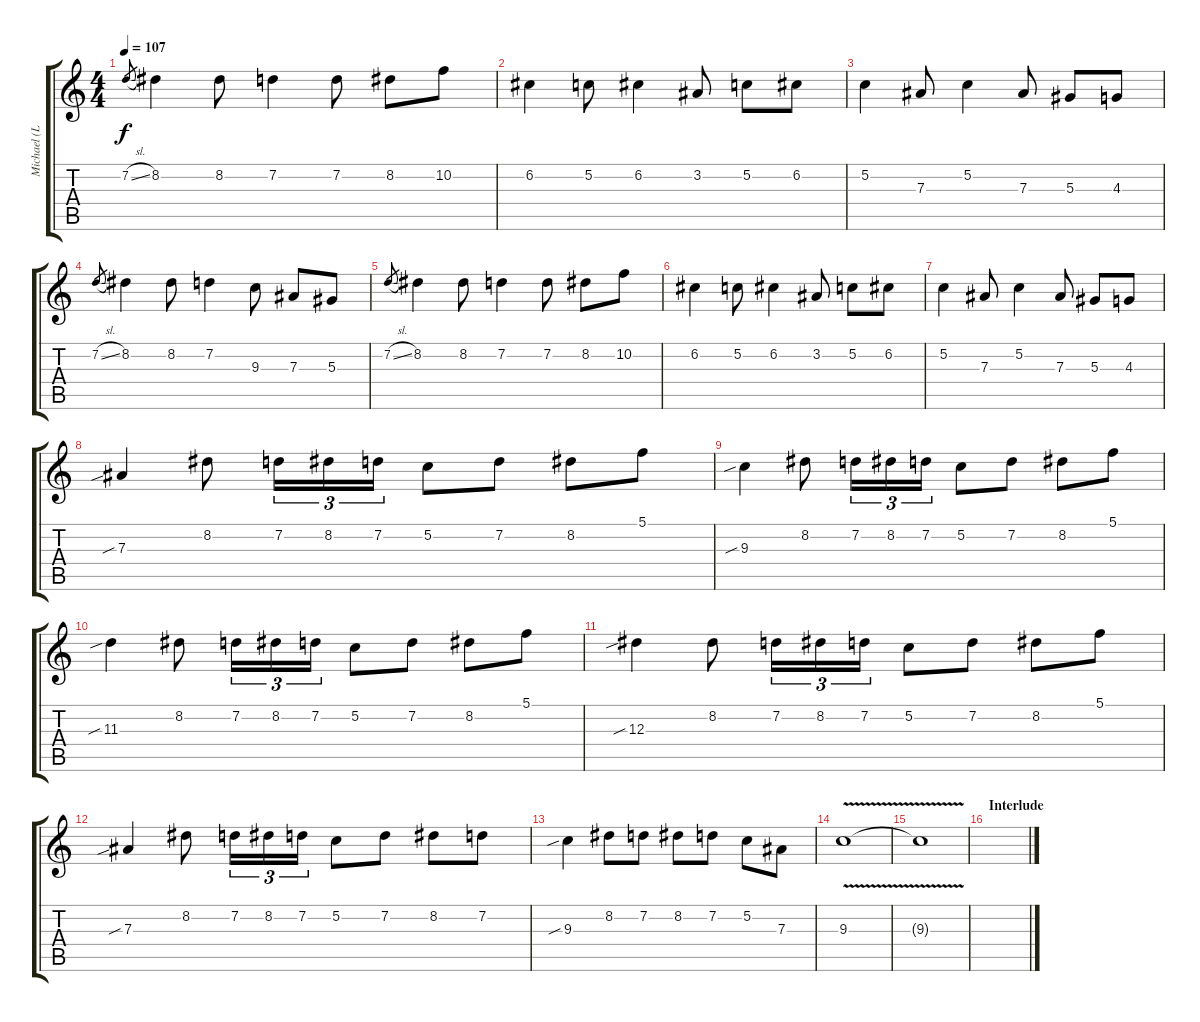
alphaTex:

\track ("Michael (L)" "Michael (L") {instrument overdrivenguitar}
\staff {score tabs}
\tuning (C4 G3 Eb3 Bb2 F2 C2) {hide}
\ts (4 4)
\tempo 107
\clef g2
\ks c
7.2{sl}.8{gr dy f} 8.2.4 8.2.8 7.2.4 7.2.8 8.2.8 10.2.8 |
6.2.4 5.2.8 6.2.4 3.2.8 5.2.8 6.2.8 |
5.2.4 7.3.8 5.2.4 7.3.8 5.3.8 4.3.8 |
7.2{sl}.8{gr} 8.2.4 8.2.8 7.2.4 9.3.8 7.3.8 5.3.8 |
7.2{sl}.8{gr} 8.2.4 8.2.8 7.2.4 7.2.8 8.2.8 10.2.8 |
6.2.4 5.2.8 6.2.4 3.2.8 5.2.8 6.2.8 |
5.2.4 7.3.8 5.2.4 7.3.8 5.3.8 4.3.8 |
7.3{sib}.4 8.2.8 7.2.16{tu (3 2)} 8.2.16{tu (3 2)} 7.2.16{tu (3 2)} 5.2.8 7.2.8 8.2.8 5.1.8 |
9.3{sib}.4 8.2.8 7.2.16{tu (3 2)} 8.2.16{tu (3 2)} 7.2.16{tu (3 2)} 5.2.8 7.2.8 8.2.8 5.1.8 |
11.3{sib}.4 8.2.8 7.2.16{tu (3 2)} 8.2.16{tu (3 2)} 7.2.16{tu (3 2)} 5.2.8 7.2.8 8.2.8 5.1.8 |
12.3{sib}.4 8.2.8 7.2.16{tu (3 2)} 8.2.16{tu (3 2)} 7.2.16{tu (3 2)} 5.2.8 7.2.8 8.2.8 5.1.8 |
7.3{sib}.4 8.2.8 7.2.16{tu (3 2)} 8.2.16{tu (3 2)} 7.2.16{tu (3 2)} 5.2.8 7.2.8 8.2.8 7.2.8 |
9.3{sib}.4 8.2.8 7.2.8 8.2.8 7.2.8 5.2.8 7.3.8 |
9.3{v}.1 |
9.3{t}.1 |
\section ("" "Interlude")
